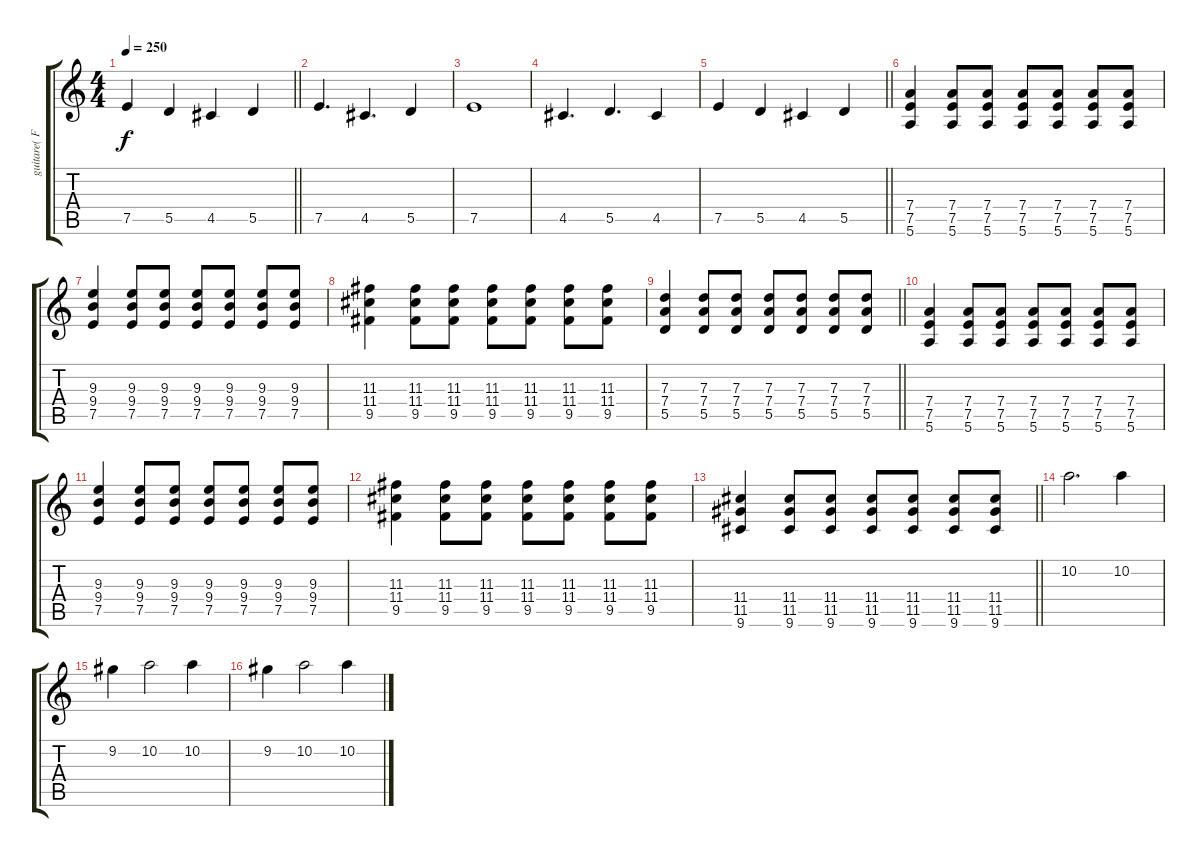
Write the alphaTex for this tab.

\track ("guitare( Fred )" "guitare( F") {instrument overdrivenguitar}
\staff {score tabs}
\tuning (E4 B3 G3 D3 A2 E2) {hide}
\ts (4 4)
\tempo 250
\clef g2
\barLineRight lightlight
\ks c
7.5.4{dy f} 5.5.4 4.5.4 5.5.4 |
7.5.4{d} 4.5.4{d} 5.5.4 |
7.5.1 |
4.5.4{d} 5.5.4{d} 4.5.4 |
\barLineRight lightlight
7.5.4 5.5.4 4.5.4 5.5.4 |
(7.4 7.5 5.6).4 (7.4 7.5 5.6).8 (7.4 7.5 5.6).8 (7.4 7.5 5.6).8 (7.4 7.5 5.6).8 (7.4 7.5 5.6).8 (7.4 7.5 5.6).8 |
(9.3 9.4 7.5).4 (9.3 9.4 7.5).8 (9.3 9.4 7.5).8 (9.3 9.4 7.5).8 (9.3 9.4 7.5).8 (9.3 9.4 7.5).8 (9.3 9.4 7.5).8 |
(11.3 11.4 9.5).4 (11.3 11.4 9.5).8 (11.3 11.4 9.5).8 (11.3 11.4 9.5).8 (11.3 11.4 9.5).8 (11.3 11.4 9.5).8 (11.3 11.4 9.5).8 |
\barLineRight lightlight
(7.3 7.4 5.5).4 (7.3 7.4 5.5).8 (7.3 7.4 5.5).8 (7.3 7.4 5.5).8 (7.3 7.4 5.5).8 (7.3 7.4 5.5).8 (7.3 7.4 5.5).8 |
(7.4 7.5 5.6).4 (7.4 7.5 5.6).8 (7.4 7.5 5.6).8 (7.4 7.5 5.6).8 (7.4 7.5 5.6).8 (7.4 7.5 5.6).8 (7.4 7.5 5.6).8 |
(9.3 9.4 7.5).4 (9.3 9.4 7.5).8 (9.3 9.4 7.5).8 (9.3 9.4 7.5).8 (9.3 9.4 7.5).8 (9.3 9.4 7.5).8 (9.3 9.4 7.5).8 |
(11.3 11.4 9.5).4 (11.3 11.4 9.5).8 (11.3 11.4 9.5).8 (11.3 11.4 9.5).8 (11.3 11.4 9.5).8 (11.3 11.4 9.5).8 (11.3 11.4 9.5).8 |
\barLineRight lightlight
(11.4 11.5 9.6).4 (11.4 11.5 9.6).8 (11.4 11.5 9.6).8 (11.4 11.5 9.6).8 (11.4 11.5 9.6).8 (11.4 11.5 9.6).8 (11.4 11.5 9.6).8 |
10.2.2{d} 10.2.4 |
9.2.4 10.2.2 10.2.4 |
9.2.4 10.2.2 10.2.4
